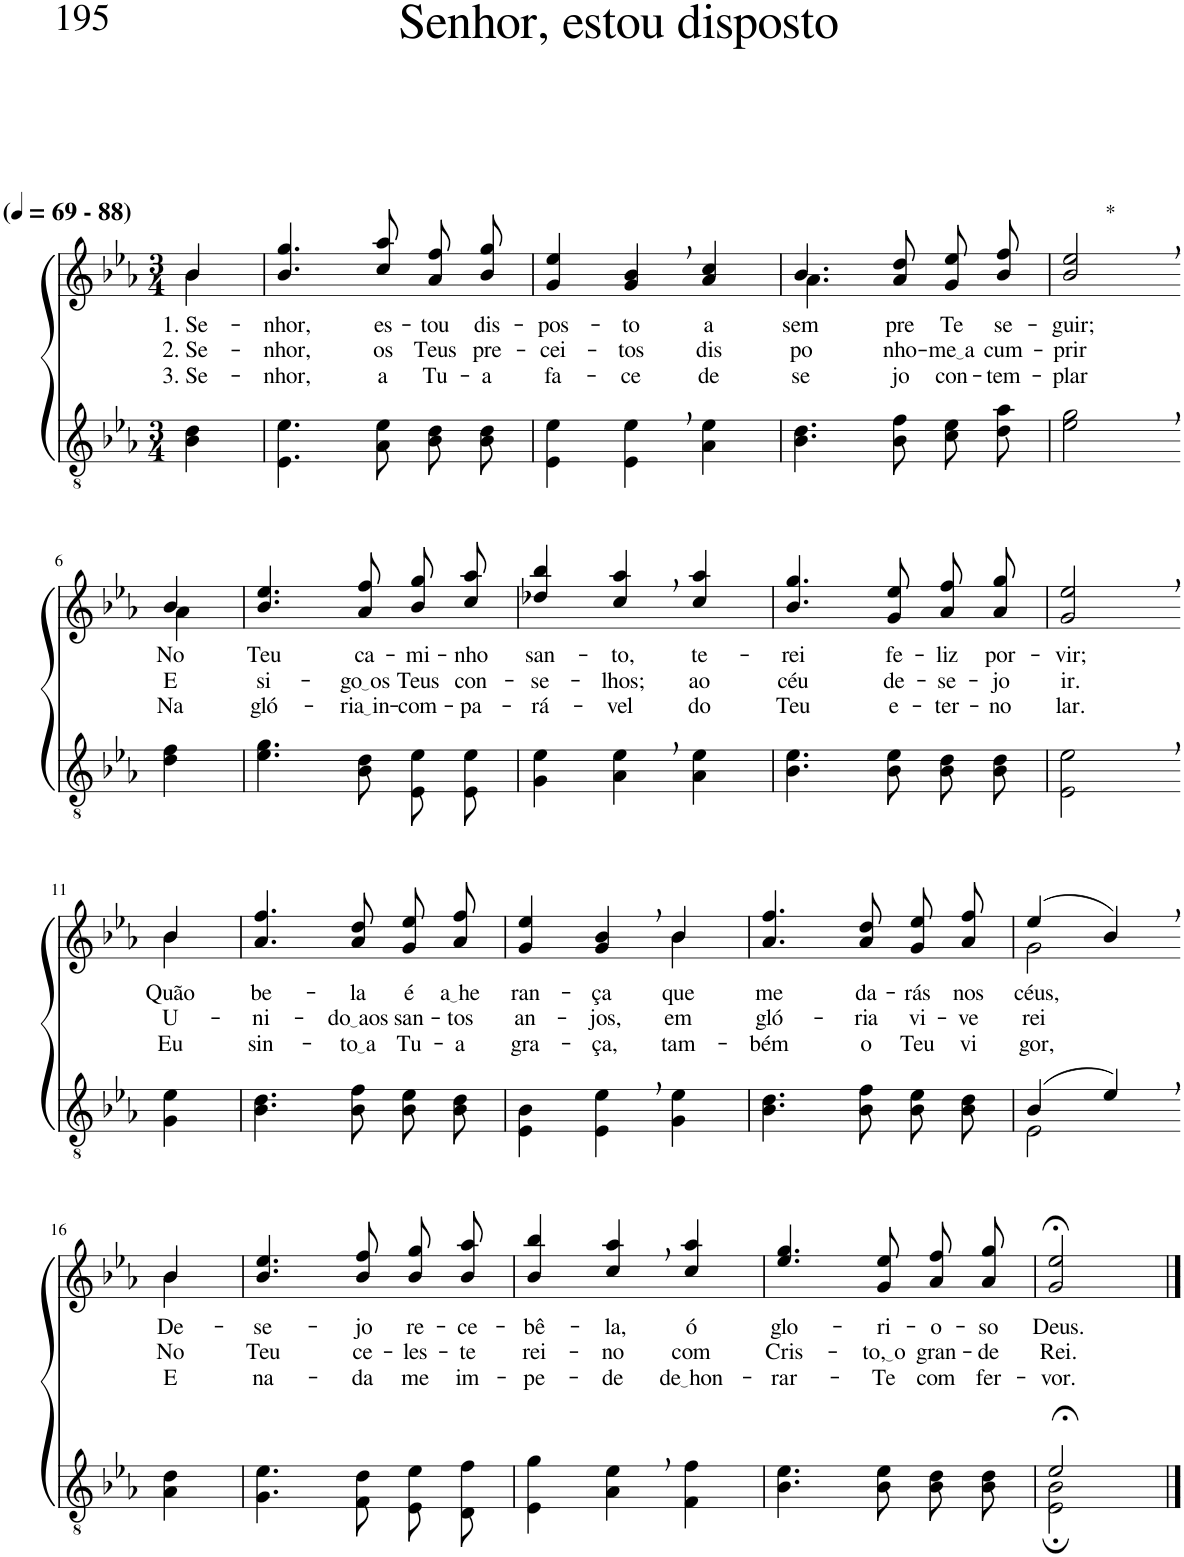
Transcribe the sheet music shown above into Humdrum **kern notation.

**kern	**kern	**text	**text	**text
*part2	*part1	*part1	*part1	*part1
*staff2	*staff1	*staff1	*staff1	*staff1
*I"Parte III e IV	*I"Parte I e II	*	*	*
*clefGv2	*clefG2	*	*	*
*Trd4c7	*Trd4c7	*	*	*
*k[b-e-a-]	*k[b-e-a-]	*	*	*
*M3/4	*M3/4	*	*	*
*MM69	*MM69	*	*	*
=1	=1	=1	=1	=1
!	!LO:TX:a:B:t=(	!	!	!
!	!LO:TX:a:B:t=- 88)	!	!	!
!	!	!LO:LY:b	!LO:LY:b	!LO:LY:b
*	*^	*	*	*
4B-\ 4d\	4b-\	4b-/	1. Se-	2. Se-	3. Se-
=2	=2	=2	=2	=2	=2
!	!	!	!LO:LY:b	!LO:LY:b	!LO:LY:b
*	*v	*v	*	*	*
4.E-\ 4.e-\	4.b-/ 4.gg/	-nhor,	-nhor,	-nhor,
!	!	!LO:LY:b	!LO:LY:b	!LO:LY:b
8A-\ 8e-\	8cc/ 8aa-/	es-	os	a
!	!	!LO:LY:b	!LO:LY:b	!LO:LY:b
8B-\ 8d\L	8a-\ 8ff\L	-tou	Teus	Tu-
!	!	!LO:LY:b	!LO:LY:b	!LO:LY:b
8B-\ 8d\J	8b-\ 8gg\J	dis-	pre-	-a
=3	=3	=3	=3	=3
!	!	!LO:LY:b	!LO:LY:b	!LO:LY:b
4E-\ 4e-\	4g/ 4ee-/	-pos-	-cei-	fa-
!	!	!LO:LY:b	!LO:LY:b	!LO:LY:b
4E-\, 4e-\,	4g/, 4b-/,	-to	-tos	-ce
!	!	!LO:LY:b	!LO:LY:b	!LO:LY:b
4A-\ 4e-\	4a-/ 4cc/	a	dis-	de-
=4	=4	=4	=4	=4
*	*^	*	*	*
!	!	!	!LO:LY:b	!LO:LY:b	!LO:LY:b
4.B-\ 4.d\	4.b-/	4.a-\	sem-	-po-	-se-
!	!	!	!LO:LY:b	!LO:LY:b	!LO:LY:b
8B-\ 8f\	8a-/ 8dd/	4.ryy	-pre	-nho-	-jo
!	!	!	!LO:LY:b	!LO:LY:b	!LO:LY:b
8c\ 8e-\L	8g\ 8ee-\L	.	Te	me a	con-
!	!	!	!LO:LY:b	!LO:LY:b	!LO:LY:b
8d\ 8a-\J	8b-\ 8ff\J	.	se-	cum-	-tem-
*	*v	*v	*	*	*
=5	=5	=5	=5	=5
!	!LO:TX:a:t=*	!	!	!
!	!	!LO:LY:b	!LO:LY:b	!LO:LY:b
2e-\, 2g\,	2b-/, 2ee-/,	-guir;	-prir	-plar
!!LO:LB:g=z
=6-	=6-	=6-	=6-	=6-
*	*^	*	*	*
!	!	!	!LO:LY:b	!LO:LY:b	!LO:LY:b
4d\ 4f\	4b-/	4a-\	No	E	Na
=7	=7	=7	=7	=7	=7
!	!	!	!LO:LY:b	!LO:LY:b	!LO:LY:b
*	*v	*v	*	*	*
4.e-\ 4.g\	4.b-/ 4.ee-/	Teu	si-	gló-
!	!	!LO:LY:b	!LO:LY:b	!LO:LY:b
8B-\ 8d\	8a-/ 8ff/	ca-	go os	ria in
!	!	!LO:LY:b	!LO:LY:b	!LO:LY:b
8E-/ 8e-/L	8b-\ 8gg\L	-mi-	Teus	-com-
!	!	!LO:LY:b	!LO:LY:b	!LO:LY:b
8E-/ 8e-/J	8cc\ 8aa-\J	-nho	con-	-pa-
=8	=8	=8	=8	=8
!	!	!LO:LY:b	!LO:LY:b	!LO:LY:b
4G\ 4e-\	4dd-X/ 4bb-/	san-	-se-	-rá-
!	!	!LO:LY:b	!LO:LY:b	!LO:LY:b
4A-\, 4e-\,	4cc/, 4aa-/,	-to,	-lhos;	-vel
!	!	!LO:LY:b	!LO:LY:b	!LO:LY:b
4A-\ 4e-\	4cc/ 4aa-/	te-	ao	do
=9	=9	=9	=9	=9
!	!	!LO:LY:b	!LO:LY:b	!LO:LY:b
4.B-\ 4.e-\	4.b-/ 4.gg/	-rei	céu	Teu
!	!	!LO:LY:b	!LO:LY:b	!LO:LY:b
8B-\ 8e-\	8g/ 8ee-/	fe-	de-	e-
!	!	!LO:LY:b	!LO:LY:b	!LO:LY:b
8B-\ 8d\L	8a-\ 8ff\L	-liz	-se-	-ter-
!	!	!LO:LY:b	!LO:LY:b	!LO:LY:b
8B-\ 8d\J	8a-\ 8gg\J	por-	-jo	-no
=10	=10	=10	=10	=10
!	!	!LO:LY:b	!LO:LY:b	!LO:LY:b
2E-\, 2e-\,	2g/, 2ee-/,	-vir;	ir.	lar.
!!LO:LB:g=z
=11-	=11-	=11-	=11-	=11-
!	!	!LO:LY:b	!LO:LY:b	!LO:LY:b
*	*^	*	*	*
4G\ 4e-\	4b-\	4b-/	Quão	U-	Eu
=12	=12	=12	=12	=12	=12
!	!	!	!LO:LY:b	!LO:LY:b	!LO:LY:b
*	*v	*v	*	*	*
4.B-\ 4.d\	4.a-/ 4.ff/	be-	-ni-	sin-
!	!	!LO:LY:b	!LO:LY:b	!LO:LY:b
8B-\ 8f\	8a-/ 8dd/	-la	do aos	to a
!	!	!LO:LY:b	!LO:LY:b	!LO:LY:b
8B-\ 8e-\L	8g\ 8ee-\L	é	san-	Tu-
!	!	!LO:LY:b	!LO:LY:b	!LO:LY:b
8B-\ 8d\J	8a-\ 8ff\J	a he	-tos	-a
=13	=13	=13	=13	=13
*	*^	*	*	*
!	!	!	!LO:LY:b	!LO:LY:b	!LO:LY:b
4E-\ 4B-\	2ryy	4g/ 4ee-/	-ran-	an-	gra-
!	!	!	!LO:LY:b	!LO:LY:b	!LO:LY:b
4E-\, 4e-\,	.	4g/ 4b-/	-ça	-jos,	-ça,
!	!	!	!LO:LY:b	!LO:LY:b	!LO:LY:b
4G\ 4e-\	4b-\	4b-/	que	em	tam-
=14	=14	=14	=14	=14	=14
!	!	!	!LO:LY:b	!LO:LY:b	!LO:LY:b
*	*v	*v	*	*	*
4.B-\ 4.d\	4.a-/ 4.ff/	me	gló-	-bém
!	!	!LO:LY:b	!LO:LY:b	!LO:LY:b
8B-\ 8f\	8a-/ 8dd/	da-	-ria	o
!	!	!LO:LY:b	!LO:LY:b	!LO:LY:b
8B-\ 8e-\L	8g\ 8ee-\L	-rás	vi-	Teu
!	!	!LO:LY:b	!LO:LY:b	!LO:LY:b
8B-\ 8d\J	8a-\ 8ff\J	nos	-ve-	vi-
=15	=15	=15	=15	=15
*^	*^	*	*	*
!	!	!	!	!LO:LY:b	!LO:LY:b	!LO:LY:b
(4B-/	2E-\	(4ee-/	2g\	céus,	-rei	-gor,
4e-,/)	.	4b-,/)	.	.	.	.
*v	*v	*	*	*	*	*
!!LO:LB:g=z	!!
=16-	=16-	=16-	=16-	=16-	=16-
!	!	!	!LO:LY:b	!LO:LY:b	!LO:LY:b
4A-\ 4d\	4b-/	4b-\	De-	No	E
=17	=17	=17	=17	=17	=17
!	!	!	!LO:LY:b	!LO:LY:b	!LO:LY:b
*	*v	*v	*	*	*
4.G\ 4.e-\	4.b-/ 4.ee-/	-se-	Teu	na-
!	!	!LO:LY:b	!LO:LY:b	!LO:LY:b
8F\ 8d\	8b-/ 8ff/	-jo	ce-	-da
!	!	!LO:LY:b	!LO:LY:b	!LO:LY:b
8E-\ 8e-\L	8b-\ 8gg\L	re-	-les-	me
!	!	!LO:LY:b	!LO:LY:b	!LO:LY:b
8D\ 8f\J	8b-\ 8aa-\J	-ce-	-te	im-
=18	=18	=18	=18	=18
!	!	!LO:LY:b	!LO:LY:b	!LO:LY:b
4E-\ 4g\	4b-/ 4bb-/	-bê-	rei-	-pe-
!	!	!LO:LY:b	!LO:LY:b	!LO:LY:b
4A-\, 4e-\,	4cc/, 4aa-/,	-la,	-no	-de
!	!	!LO:LY:b	!LO:LY:b	!LO:LY:b
4F\ 4f\	4cc/ 4aa-/	ó	com	de hon
=19	=19	=19	=19	=19
!	!	!LO:LY:b	!LO:LY:b	!LO:LY:b
4.B-\ 4.e-\	4.ee-/ 4.gg/	glo-	Cris-	-rar-
!	!	!LO:LY:b	!LO:LY:b	!LO:LY:b
8B-\ 8e-\	8g/ 8ee-/	-ri-	to, o	-Te
!	!	!LO:LY:b	!LO:LY:b	!LO:LY:b
8B-\ 8d\L	8a-\ 8ff\L	-o-	gran-	com
!	!	!LO:LY:b	!LO:LY:b	!LO:LY:b
8B-\ 8d\J	8a-\ 8gg\J	-so	-de	fer-
=20	=20	=20	=20	=20
*^	*	*	*	*
!	!	!	!LO:LY:b	!LO:LY:b	!LO:LY:b
2e-;</	2E-\; 2B-\;	2g/;< 2ee-/;<	Deus.	Rei.	-vor.
*v	*v	*	*	*	*
==	==	==	==	==
*-	*-	*-	*-	*-
